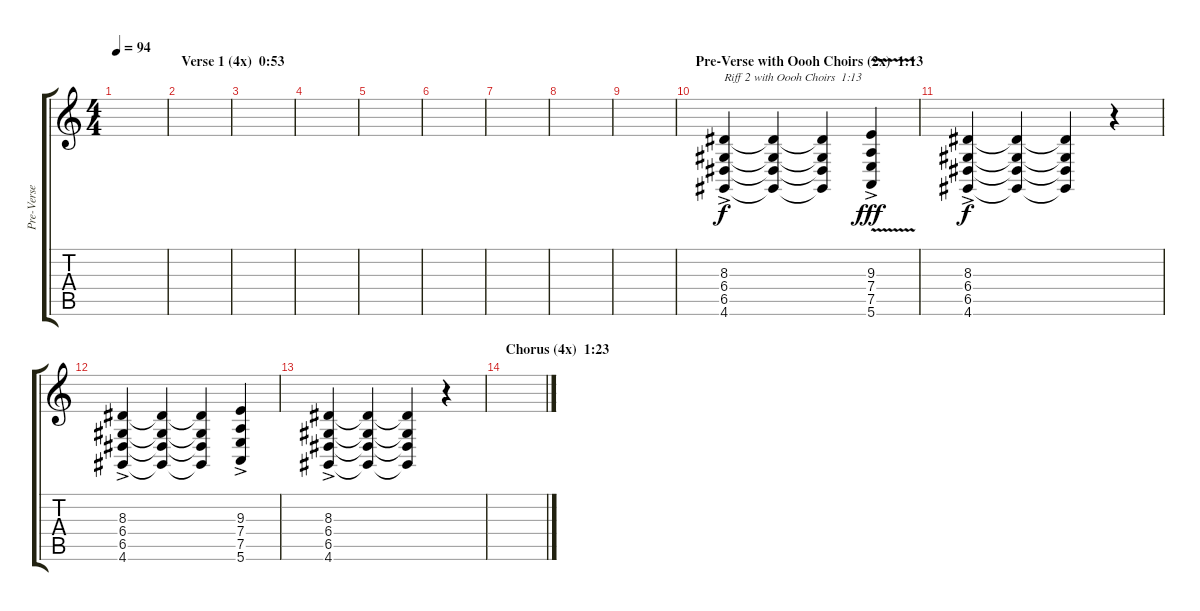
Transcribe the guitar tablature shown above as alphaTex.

\track ("Pre-Verse with Oooh Choirs" "Pre-Verse ") {instrument choiraahs}
\staff {score tabs}
\tuning (E4 B3 G3 D3 A2 E2) {hide}
\ts (4 4)
\tempo 94
\clef g2
\ks c
|
\section ("" "Verse 1 (4x)  0:53")
|
|
|
|
|
|
|
|
\section ("" "Pre-Verse with Oooh Choirs (2x)  1:13")
(8.3{ac} 6.4{ac} 6.5{ac} 4.6{ac}).4{txt "Riff 2 with Oooh Choirs  1:13"} (8.3{t} 6.4{t} 6.5{t} 4.6{t}).4 (8.3{t} 6.4{t} 6.5{t} 4.6{t}).4 (9.3{v ac} 7.4{v ac} 7.5{v ac} 5.6{v ac}).4{dy fff} |
(8.3{ac} 6.4{ac} 6.5{ac} 4.6).4{dy f} (8.3{t} 6.4{t} 6.5{t} 4.6{t}).4 (8.3{t} 6.4{t} 6.5{t} 4.6{t}).4{volume 5} r.4 |
(8.3{ac} 6.4{ac} 6.5{ac} 4.6{ac}).4{volume 10} (8.3{t} 6.4{t} 6.5{t} 4.6{t}).4 (8.3{t} 6.4{t} 6.5{t} 4.6{t}).4 (9.3{ac} 7.4{ac} 7.5{ac} 5.6).4 |
(8.3{ac} 6.4{ac} 6.5{ac} 4.6).4 (8.3{t} 6.4{t} 6.5{t} 4.6{t}).4 (8.3{t} 6.4{t} 6.5{t} 4.6{t}).4{volume 5} r.4 |
\section ("" "Chorus (4x)  1:23")
